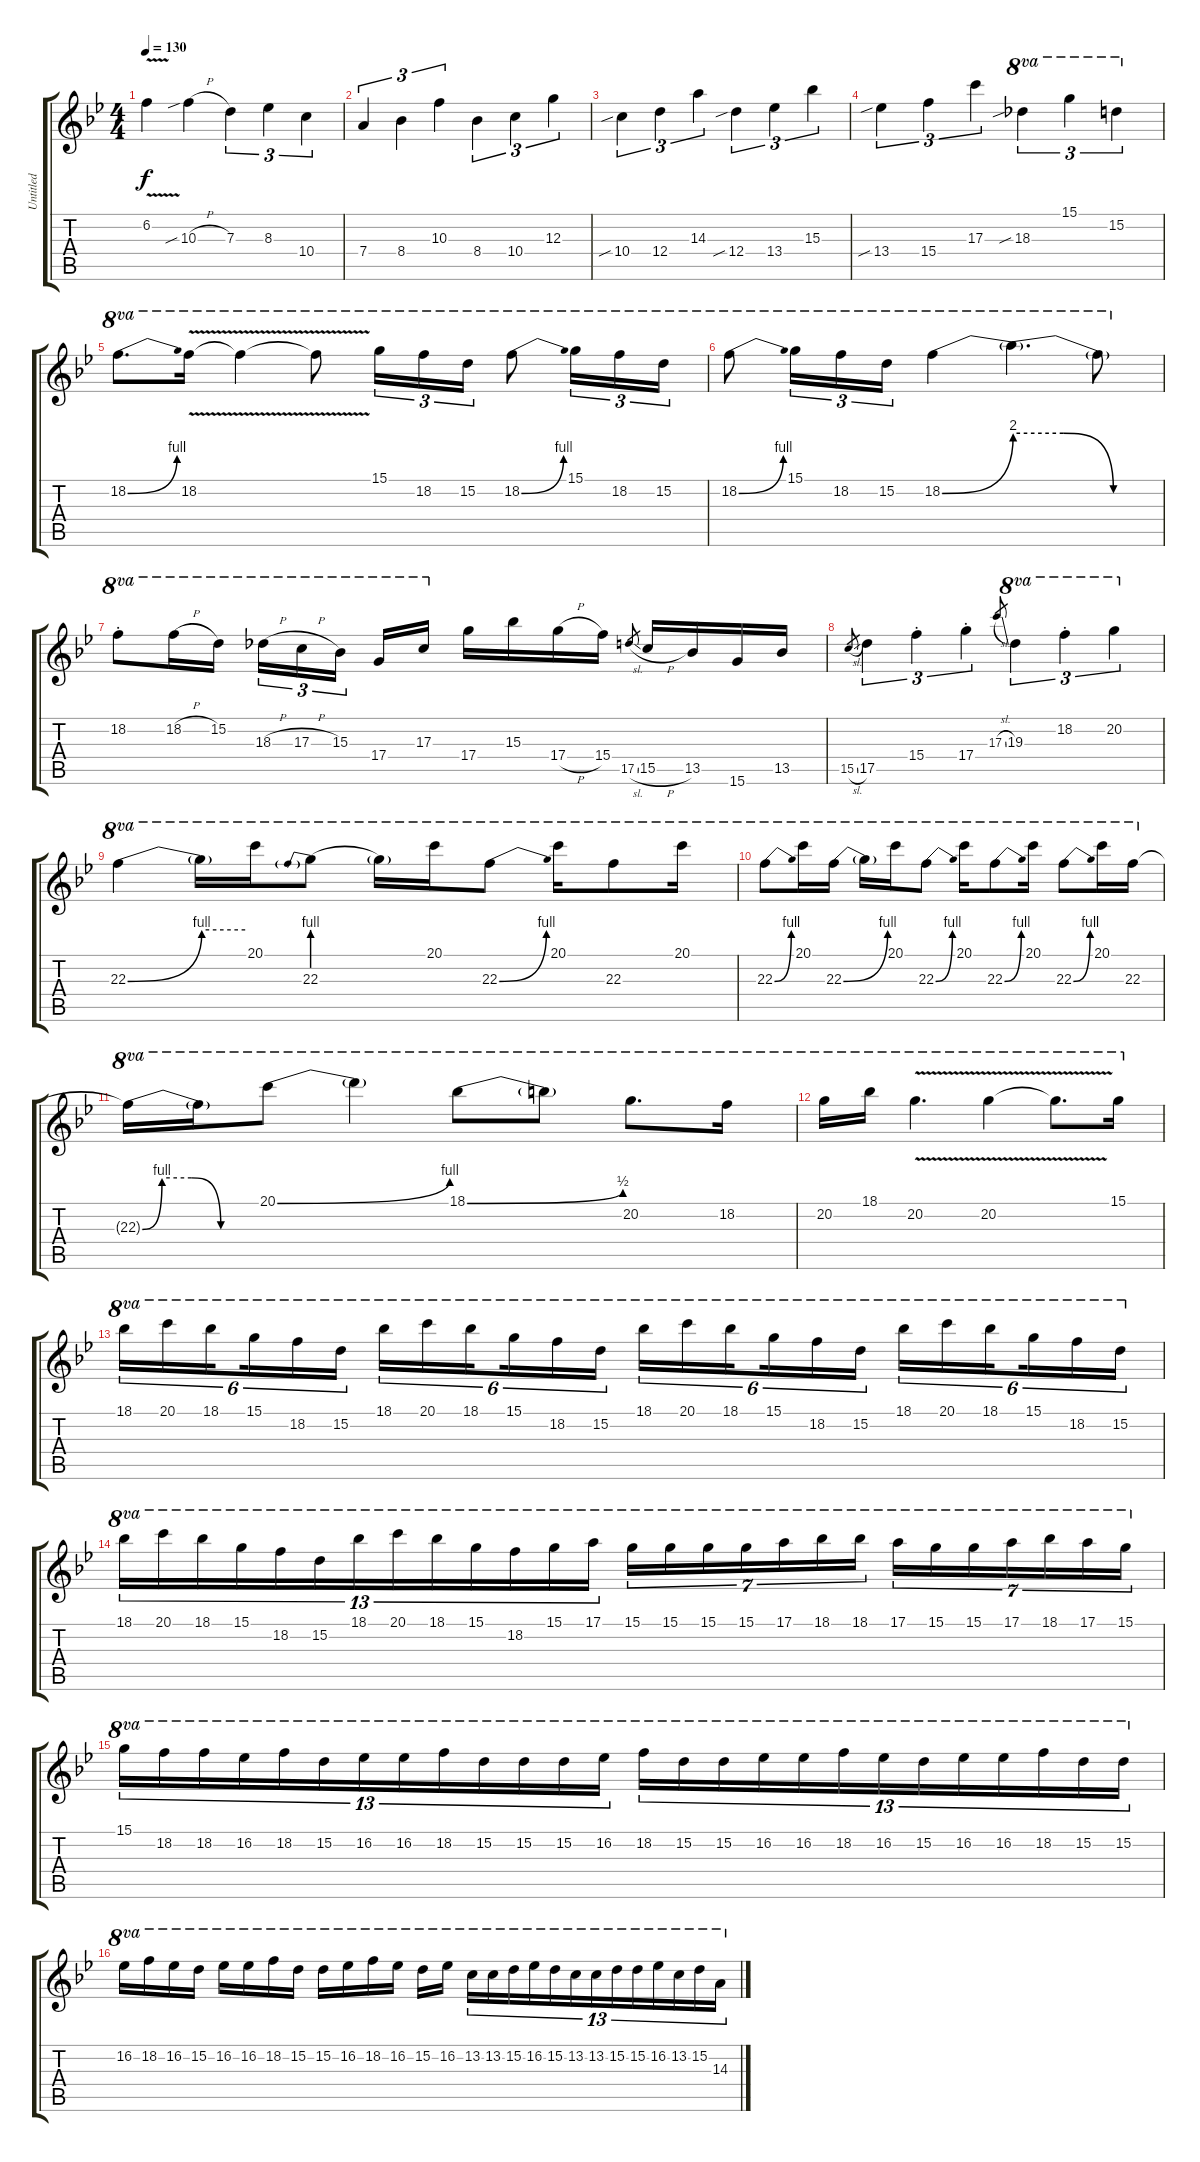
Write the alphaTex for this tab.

\track ("Untitled" "Untitled") {instrument overdrivenguitar}
\staff {score tabs}
\tuning (E4 B3 G3 D3 A2 E2) {hide}
\ts (4 4)
\tempo 130
\clef g2
\ks bb
6.2{v t}.4{dy f} 10.3{sib h}.4 7.3.4{tu (3 2)} 8.3.4{tu (3 2)} 10.4.4{tu (3 2)} |
7.4.4{tu (3 2)} 8.4.4{tu (3 2)} 10.3.4{tu (3 2)} 8.4.4{tu (3 2)} 10.4.4{tu (3 2)} 12.3.4{tu (3 2)} |
10.4{sib}.4{tu (3 2)} 12.4.4{tu (3 2)} 14.3.4{tu (3 2)} 12.4{sib}.4{tu (3 2)} 13.4.4{tu (3 2)} 15.3.4{tu (3 2)} |
13.4{sib}.4{tu (3 2)} 15.4.4{tu (3 2)} 17.3.4{tu (3 2)} 18.3{sib}.4{tu (3 2) ot 8va} 15.1.4{tu (3 2) ot 8va} 15.2.4{tu (3 2) ot 8va} |
18.2{be (bend 0 0 60 4)}.8{d ot 8va} 18.2{v}.16{ot 8va} 18.2{v t}.4{ot 8va} 18.2{v t}.8{ot 8va} 15.1.16{tu (3 2) ot 8va} 18.2.16{tu (3 2) ot 8va} 15.2.16{tu (3 2) ot 8va} 18.2{be (bend 0 0 60 4)}.8{ot 8va} 15.1.16{tu (3 2) ot 8va} 18.2.16{tu (3 2) ot 8va} 15.2.16{tu (3 2) ot 8va} |
18.2{be (bend 0 0 60 4)}.8{ot 8va} 15.1.16{tu (3 2) ot 8va} 18.2.16{tu (3 2) ot 8va} 15.2.16{tu (3 2) ot 8va} 18.2{be (bend 0 0 60 8)}.4{ot 8va} 18.2{be (custom 0 8 20 8 40 0 60 0) t}.4{d ot 8va} 18.2{t}.8{ot 8va} |
18.2{st}.8{ot 8va} 18.2{h}.16{ot 8va} 15.2.16{ot 8va} 18.3{h}.16{tu (3 2) ot 8va} 17.3{h}.16{tu (3 2) ot 8va} 15.3.16{tu (3 2) ot 8va beam splitsecondary} 17.4.16{ot 8va} 17.3.16{ot 8va} 17.4.16 15.3.16 17.4{h}.16 15.4.16 17.5{sl}.8{gr} 15.5{h}.16 13.5.16 15.6.16 13.5.16 |
15.5{sl}.8{gr} 17.5.4{tu (3 2)} 15.4{st}.4{tu (3 2)} 17.4{st}.4{tu (3 2)} 17.3{sl}.8{gr} 19.3.4{tu (3 2) ot 8va} 18.2{st}.4{tu (3 2) ot 8va} 20.2.4{tu (3 2) ot 8va} |
22.3{be (bend 0 0 60 4)}.4{ot 8va} 22.3{be (hold 0 4 60 4) t}.16{ot 8va} 20.1.16{ot 8va} 22.3{be (prebend 0 4 60 4)}.8{ot 8va} 22.3{t}.16{ot 8va} 20.1.16{ot 8va} 22.3{be (bend 0 0 60 4)}.8{ot 8va} 20.1.16{ot 8va} 22.3.8{ot 8va} 20.1.16{ot 8va} |
22.3{be (bend 0 0 60 4)}.8{ot 8va} 20.1.16{ot 8va} 22.3{be (bend 0 0 60 4)}.16{ot 8va} 22.3{t}.16{ot 8va} 20.1.16{ot 8va} 22.3{be (bend 0 0 60 4)}.8{ot 8va} 20.1.16{ot 8va} 22.3{be (bend 0 0 60 4)}.8{ot 8va} 20.1.16{ot 8va} 22.3{be (bend 0 0 60 4)}.8{ot 8va} 20.1.16{ot 8va} 22.3.16{ot 8va} |
22.3{be (custom 0 0 10 4 25 4 40 0 60 0) t}.16{ot 8va} 22.3{t}.16{ot 8va} 20.1{be (bend 0 0 60 4)}.8{ot 8va} 20.1{t}.4{ot 8va} 18.1{be (bend 0 0 60 2)}.8{ot 8va} 18.1{t}.8{ot 8va} 20.2.8{d ot 8va} 18.2.16{ot 8va} |
20.2.16{ot 8va} 18.1.16{ot 8va} 20.2{v}.4{d ot 8va} 20.2{v}.4{ot 8va} 20.2{v t}.8{d ot 8va} 15.1.16{ot 8va} |
18.1.16{tu (6 4) ot 8va} 20.1.16{tu (6 4) ot 8va} 18.1.16{tu (6 4) ot 8va beam splitsecondary} 15.1.16{tu (6 4) ot 8va} 18.2.16{tu (6 4) ot 8va} 15.2.16{tu (6 4) ot 8va} 18.1.16{tu (6 4) ot 8va} 20.1.16{tu (6 4) ot 8va} 18.1.16{tu (6 4) ot 8va beam splitsecondary} 15.1.16{tu (6 4) ot 8va} 18.2.16{tu (6 4) ot 8va} 15.2.16{tu (6 4) ot 8va} 18.1.16{tu (6 4) ot 8va} 20.1.16{tu (6 4) ot 8va} 18.1.16{tu (6 4) ot 8va beam splitsecondary} 15.1.16{tu (6 4) ot 8va} 18.2.16{tu (6 4) ot 8va} 15.2.16{tu (6 4) ot 8va} 18.1.16{tu (6 4) ot 8va} 20.1.16{tu (6 4) ot 8va} 18.1.16{tu (6 4) ot 8va beam splitsecondary} 15.1.16{tu (6 4) ot 8va} 18.2.16{tu (6 4) ot 8va} 15.2.16{tu (6 4) ot 8va} |
18.1.16{tu (13 8) ot 8va} 20.1.16{tu (13 8) ot 8va} 18.1.16{tu (13 8) ot 8va} 15.1.16{tu (13 8) ot 8va} 18.2.16{tu (13 8) ot 8va} 15.2.16{tu (13 8) ot 8va} 18.1.16{tu (13 8) ot 8va} 20.1.16{tu (13 8) ot 8va} 18.1.16{tu (13 8) ot 8va} 15.1.16{tu (13 8) ot 8va} 18.2.16{tu (13 8) ot 8va} 15.1.16{tu (13 8) ot 8va} 17.1.16{tu (13 8) ot 8va} 15.1.16{tu (7 4) ot 8va} 15.1.16{tu (7 4) ot 8va} 15.1.16{tu (7 4) ot 8va} 15.1.16{tu (7 4) ot 8va} 17.1.16{tu (7 4) ot 8va} 18.1.16{tu (7 4) ot 8va} 18.1.16{tu (7 4) ot 8va} 17.1.16{tu (7 4) ot 8va} 15.1.16{tu (7 4) ot 8va} 15.1.16{tu (7 4) ot 8va} 17.1.16{tu (7 4) ot 8va} 18.1.16{tu (7 4) ot 8va} 17.1.16{tu (7 4) ot 8va} 15.1.16{tu (7 4) ot 8va} |
15.1.16{tu (13 8) ot 8va} 18.2.16{tu (13 8) ot 8va} 18.2.16{tu (13 8) ot 8va} 16.2.16{tu (13 8) ot 8va} 18.2.16{tu (13 8) ot 8va} 15.2.16{tu (13 8) ot 8va} 16.2.16{tu (13 8) ot 8va} 16.2.16{tu (13 8) ot 8va} 18.2.16{tu (13 8) ot 8va} 15.2.16{tu (13 8) ot 8va} 15.2.16{tu (13 8) ot 8va} 15.2.16{tu (13 8) ot 8va} 16.2.16{tu (13 8) ot 8va} 18.2.16{tu (13 8) ot 8va} 15.2.16{tu (13 8) ot 8va} 15.2.16{tu (13 8) ot 8va} 16.2.16{tu (13 8) ot 8va} 16.2.16{tu (13 8) ot 8va} 18.2.16{tu (13 8) ot 8va} 16.2.16{tu (13 8) ot 8va} 15.2.16{tu (13 8) ot 8va} 16.2.16{tu (13 8) ot 8va} 16.2.16{tu (13 8) ot 8va} 18.2.16{tu (13 8) ot 8va} 15.2.16{tu (13 8) ot 8va} 15.2.16{tu (13 8) ot 8va} |
16.2.16{ot 8va} 18.2.16{ot 8va} 16.2.16{ot 8va} 15.2.16{ot 8va} 16.2.16{ot 8va} 16.2.16{ot 8va} 18.2.16{ot 8va} 15.2.16{ot 8va} 15.2.16{ot 8va} 16.2.16{ot 8va} 18.2.16{ot 8va} 16.2.16{ot 8va} 15.2.16{ot 8va} 16.2.16{ot 8va beam splitsecondary} 13.2.16{tu (13 8) ot 8va} 13.2.16{tu (13 8) ot 8va} 15.2.16{tu (13 8) ot 8va} 16.2.16{tu (13 8) ot 8va} 15.2.16{tu (13 8) ot 8va} 13.2.16{tu (13 8) ot 8va} 13.2.16{tu (13 8) ot 8va} 15.2.16{tu (13 8) ot 8va} 15.2.16{tu (13 8) ot 8va} 16.2.16{tu (13 8) ot 8va} 13.2.16{tu (13 8) ot 8va} 15.2.16{tu (13 8) ot 8va} 14.3.16{tu (13 8) ot 8va}
